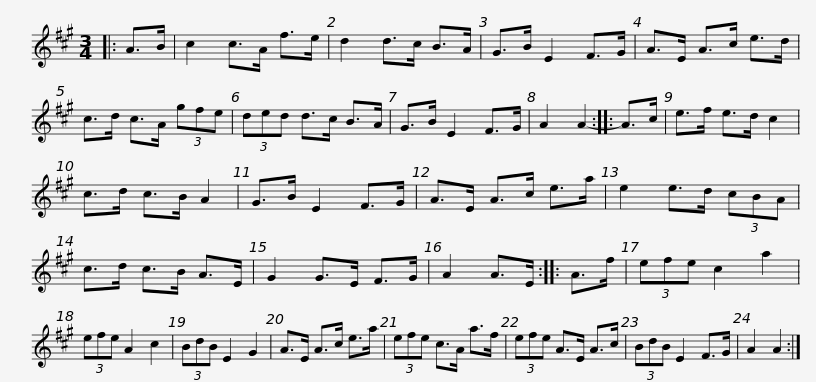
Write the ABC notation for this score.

X:1
L:1/8
M:3/4
I:linebreak $
K:A
V:1 treble
V:1
|: A>B | c2 c>A f>e | d2 d>c B>A | G>B E2 F>G | A>E A>c e>d | %5
 c>d c>A (3gfe | (3ded d>c B>A |$ G>B E2 F>G | A2 A2- :: A>c | %10
 e>f e>d c2 | c>d c>B A2 | G>B E2 F>G | A>E A>c e>a | e2 e>d (3cBA |$ %15
 c>d c>B A>E | G2 G>E F>G | A2 A>E :: A>f | (3efe c2 a2 | %20
 (3efe A2 c2 | (3BdB E2 G2 | A>E A>c e>a |$ (3efe c>A a>f | (3efe A>E A>c | %25
 (3BdB E2 F>G | A2 A2 :| %27
